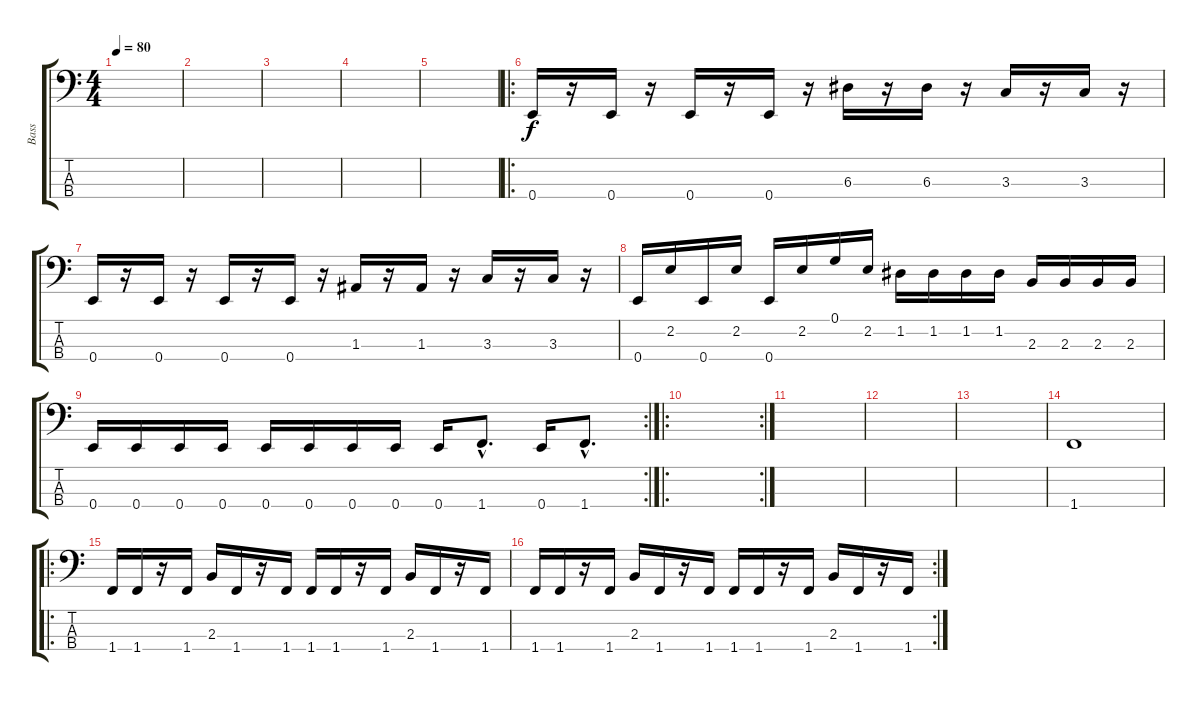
\track ("Bass" "Bass") {instrument electricbassfinger}
\staff {score tabs}
\tuning (G2 D2 A1 E1) {hide}
\ts (4 4)
\tempo 80
\clef f4
\ks c
|
|
|
|
|
\ro
0.4.16 r.16 0.4.16 r.16 0.4.16 r.16 0.4.16 r.16 6.3.16 r.16 6.3.16 r.16 3.3.16 r.16 3.3.16 r.16 |
0.4.16 r.16 0.4.16 r.16 0.4.16 r.16 0.4.16 r.16 1.3.16 r.16 1.3.16 r.16 3.3.16 r.16 3.3.16 r.16 |
0.4.16 2.2.16 0.4.16 2.2.16 0.4.16 2.2.16 0.1.16 2.2.16 1.2.16 1.2.16 1.2.16 1.2.16 2.3.16 2.3.16 2.3.16 2.3.16 |
\rc 2
0.4.16 0.4.16 0.4.16 0.4.16 0.4.16 0.4.16 0.4.16 0.4.16 0.4.16 1.4{hac}.8{d} 0.4.16 1.4{hac}.8{d} |
\ro
\rc 2
|
|
|
|
1.4.1 |
\ro
1.4.16 1.4.16 r.16 1.4.16 2.3.16 1.4.16 r.16 1.4.16 1.4.16 1.4.16 r.16 1.4.16 2.3.16 1.4.16 r.16 1.4.16 |
\rc 2
1.4.16 1.4.16 r.16 1.4.16 2.3.16 1.4.16 r.16 1.4.16 1.4.16 1.4.16 r.16 1.4.16 2.3.16 1.4.16 r.16 1.4.16
